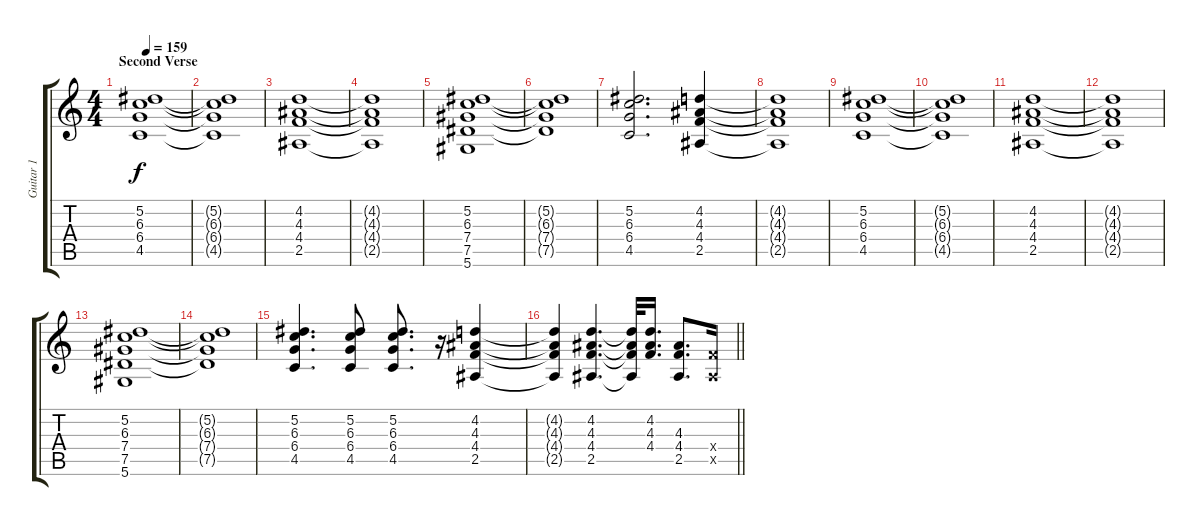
\track ("Guitar 1" "Guitar 1") {instrument distortionguitar}
\staff {score tabs}
\tuning (Eb4 Bb3 Gb3 Db3 Ab2 Eb2) {hide}
\ts (4 4)
\section ("" "Second Verse")
\tempo 159
\clef g2
\ks c
(5.2 6.3 6.4 4.5).1{dy f} |
(5.2{t} 6.3{t} 6.4{t} 4.5{t}).1 |
(4.2 4.3 4.4 2.5).1 |
(4.2{t} 4.3{t} 4.4{t} 2.5{t}).1 |
(5.2 6.3 7.4 7.5 5.6).1 |
(5.2{t} 6.3{t} 7.4{t} 7.5{t}).1 |
(5.2 6.3 6.4 4.5).2{d} (4.2 4.3 4.4 2.5).4 |
(4.2{t} 4.3{t} 4.4{t} 2.5{t}).1 |
(5.2 6.3 6.4 4.5).1 |
(5.2{t} 6.3{t} 6.4{t} 4.5{t}).1 |
(4.2 4.3 4.4 2.5).1 |
(4.2{t} 4.3{t} 4.4{t} 2.5{t}).1 |
(5.2 6.3 7.4 7.5 5.6).1 |
(5.2{t} 6.3{t} 7.4{t} 7.5{t}).1 |
(5.2 6.3 6.4 4.5).4{d} (5.2 6.3 6.4 4.5).8 (5.2 6.3 6.4 4.5).8{d} r.16 (4.2 4.3 4.4 2.5).4 |
\barLineRight lightlight
(4.2{t} 4.3{t} 4.4{t} 2.5{t}).4 (4.2 4.3 4.4 2.5).4{d} (4.2{t} 4.3{t} 4.4{t} 2.5{t}).32 (4.2 4.3 4.4).16{d} (4.3 4.4 2.5).8{d} (4.4{x} 2.5{x}).16
